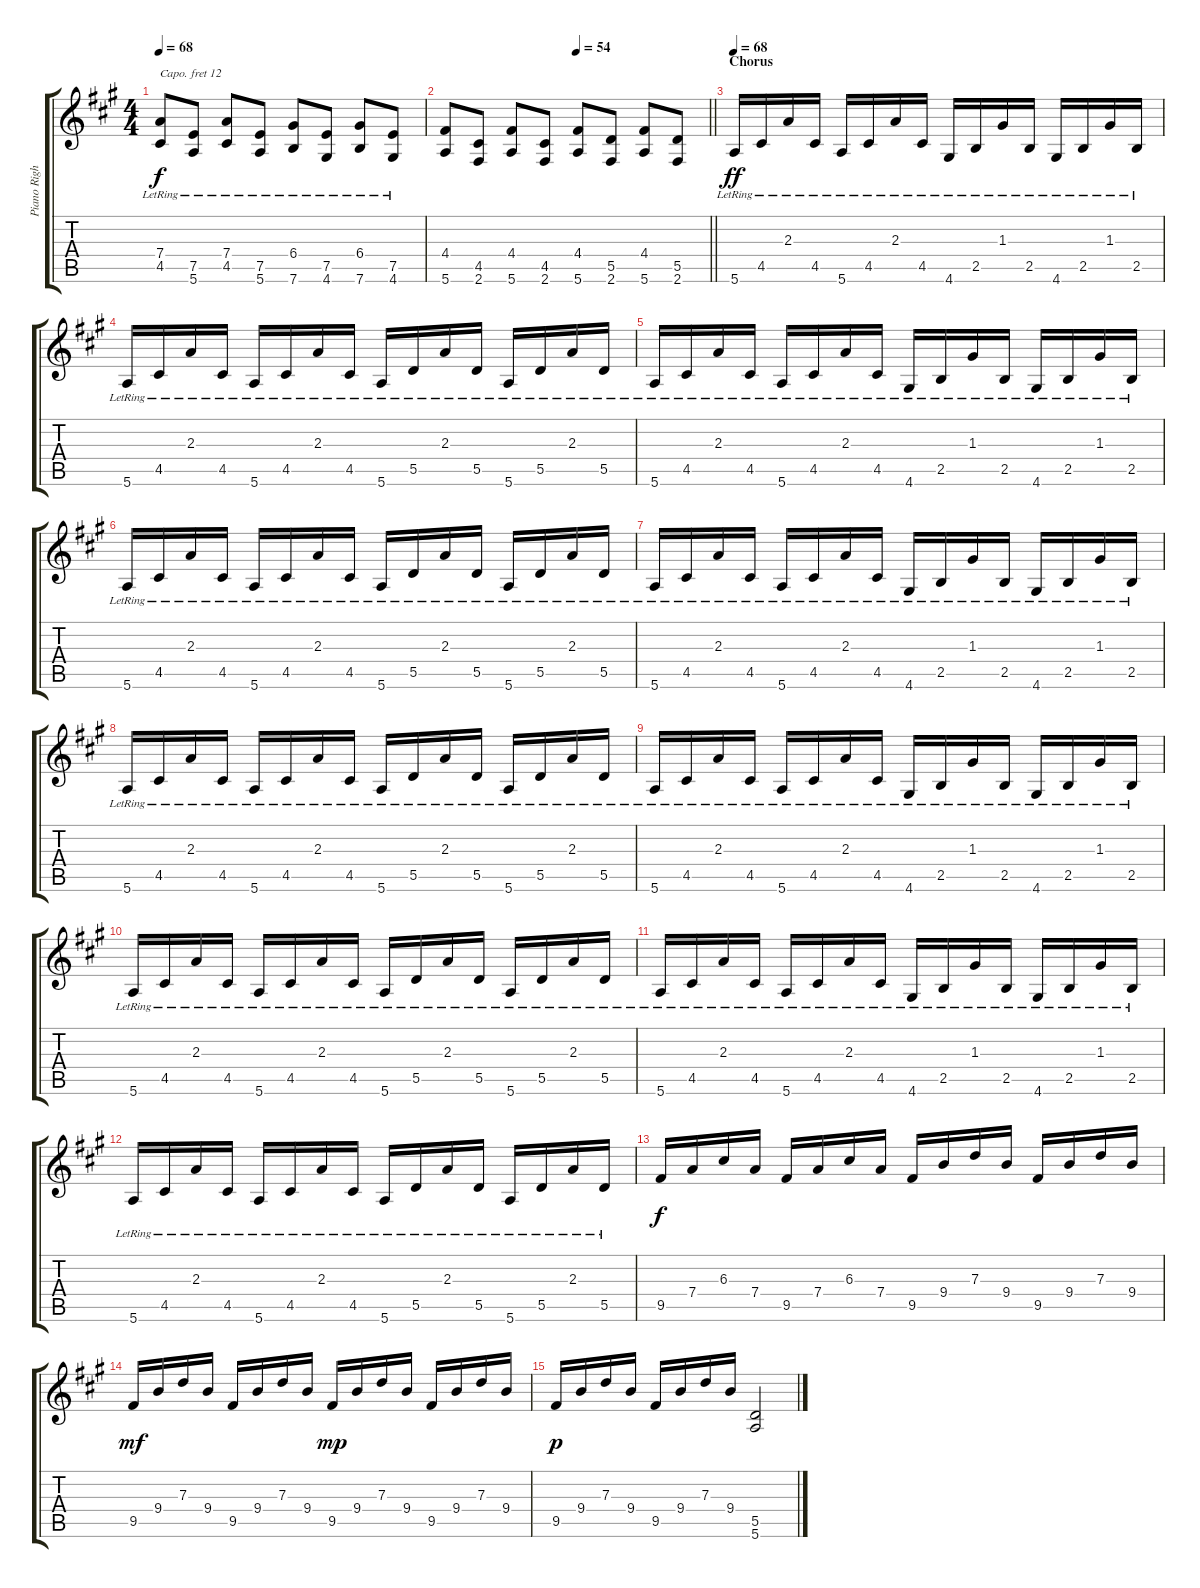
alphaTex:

\track ("Piano Right" "Piano Righ") {instrument acousticgrandpiano}
\staff {score tabs}
\capo 12
\tuning (E4 B3 G3 D3 A2 E2) {hide}
\ts (4 4)
\tempo 68
\clef g2
\ks a
(7.4{lr} 4.5{lr}).8{dy f} (7.5{lr} 5.6{lr}).8 (7.4{lr} 4.5{lr}).8 (7.5{lr} 5.6{lr}).8 (6.4{lr} 7.6{lr}).8 (7.5{lr} 4.6{lr}).8 (6.4{lr} 7.6{lr}).8 (7.5{lr} 4.6{lr}).8 |
\tempo (54 0.5)
\barLineRight lightlight
(4.4 5.6).8 (4.5 2.6).8 (4.4 5.6).8 (4.5 2.6).8 (4.4 5.6).8 (5.5 2.6).8 (4.4 5.6).8 (5.5 2.6).8 |
\section ("" "Chorus")
\tempo 68
5.6{lr}.16{dy ff} 4.5{lr}.16 2.3{lr}.16 4.5{lr}.16 5.6{lr}.16 4.5{lr}.16 2.3{lr}.16 4.5{lr}.16 4.6{lr}.16 2.5{lr}.16 1.3{lr}.16 2.5{lr}.16 4.6{lr}.16 2.5{lr}.16 1.3{lr}.16 2.5{lr}.16 |
5.6{lr}.16 4.5{lr}.16 2.3{lr}.16 4.5{lr}.16 5.6{lr}.16 4.5{lr}.16 2.3{lr}.16 4.5{lr}.16 5.6{lr}.16 5.5{lr}.16 2.3{lr}.16 5.5{lr}.16 5.6{lr}.16 5.5{lr}.16 2.3{lr}.16 5.5{lr}.16 |
5.6{lr}.16 4.5{lr}.16 2.3{lr}.16 4.5{lr}.16 5.6{lr}.16 4.5{lr}.16 2.3{lr}.16 4.5{lr}.16 4.6{lr}.16 2.5{lr}.16 1.3{lr}.16 2.5{lr}.16 4.6{lr}.16 2.5{lr}.16 1.3{lr}.16 2.5{lr}.16 |
5.6{lr}.16 4.5{lr}.16 2.3{lr}.16 4.5{lr}.16 5.6{lr}.16 4.5{lr}.16 2.3{lr}.16 4.5{lr}.16 5.6{lr}.16 5.5{lr}.16 2.3{lr}.16 5.5{lr}.16 5.6{lr}.16 5.5{lr}.16 2.3{lr}.16 5.5{lr}.16 |
5.6{lr}.16 4.5{lr}.16 2.3{lr}.16 4.5{lr}.16 5.6{lr}.16 4.5{lr}.16 2.3{lr}.16 4.5{lr}.16 4.6{lr}.16 2.5{lr}.16 1.3{lr}.16 2.5{lr}.16 4.6{lr}.16 2.5{lr}.16 1.3{lr}.16 2.5{lr}.16 |
5.6{lr}.16 4.5{lr}.16 2.3{lr}.16 4.5{lr}.16 5.6{lr}.16 4.5{lr}.16 2.3{lr}.16 4.5{lr}.16 5.6{lr}.16 5.5{lr}.16 2.3{lr}.16 5.5{lr}.16 5.6{lr}.16 5.5{lr}.16 2.3{lr}.16 5.5{lr}.16 |
5.6{lr}.16 4.5{lr}.16 2.3{lr}.16 4.5{lr}.16 5.6{lr}.16 4.5{lr}.16 2.3{lr}.16 4.5{lr}.16 4.6{lr}.16 2.5{lr}.16 1.3{lr}.16 2.5{lr}.16 4.6{lr}.16 2.5{lr}.16 1.3{lr}.16 2.5{lr}.16 |
5.6{lr}.16 4.5{lr}.16 2.3{lr}.16 4.5{lr}.16 5.6{lr}.16 4.5{lr}.16 2.3{lr}.16 4.5{lr}.16 5.6{lr}.16 5.5{lr}.16 2.3{lr}.16 5.5{lr}.16 5.6{lr}.16 5.5{lr}.16 2.3{lr}.16 5.5{lr}.16 |
5.6{lr}.16 4.5{lr}.16 2.3{lr}.16 4.5{lr}.16 5.6{lr}.16 4.5{lr}.16 2.3{lr}.16 4.5{lr}.16 4.6{lr}.16 2.5{lr}.16 1.3{lr}.16 2.5{lr}.16 4.6{lr}.16 2.5{lr}.16 1.3{lr}.16 2.5{lr}.16 |
5.6{lr}.16 4.5{lr}.16 2.3{lr}.16 4.5{lr}.16 5.6{lr}.16 4.5{lr}.16 2.3{lr}.16 4.5{lr}.16 5.6{lr}.16 5.5{lr}.16 2.3{lr}.16 5.5{lr}.16 5.6{lr}.16 5.5{lr}.16 2.3{lr}.16 5.5{lr}.16 |
9.5.16{dy f} 7.4.16 6.3.16 7.4.16 9.5.16 7.4.16 6.3.16 7.4.16 9.5.16 9.4.16 7.3.16 9.4.16 9.5.16 9.4.16 7.3.16 9.4.16 |
9.5.16{dy mf} 9.4.16 7.3.16 9.4.16 9.5.16 9.4.16 7.3.16 9.4.16 9.5.16{dy mp} 9.4.16 7.3.16 9.4.16 9.5.16 9.4.16 7.3.16 9.4.16 |
9.5.16{dy p} 9.4.16 7.3.16 9.4.16 9.5.16 9.4.16 7.3.16 9.4.16 (5.5 5.6).2
